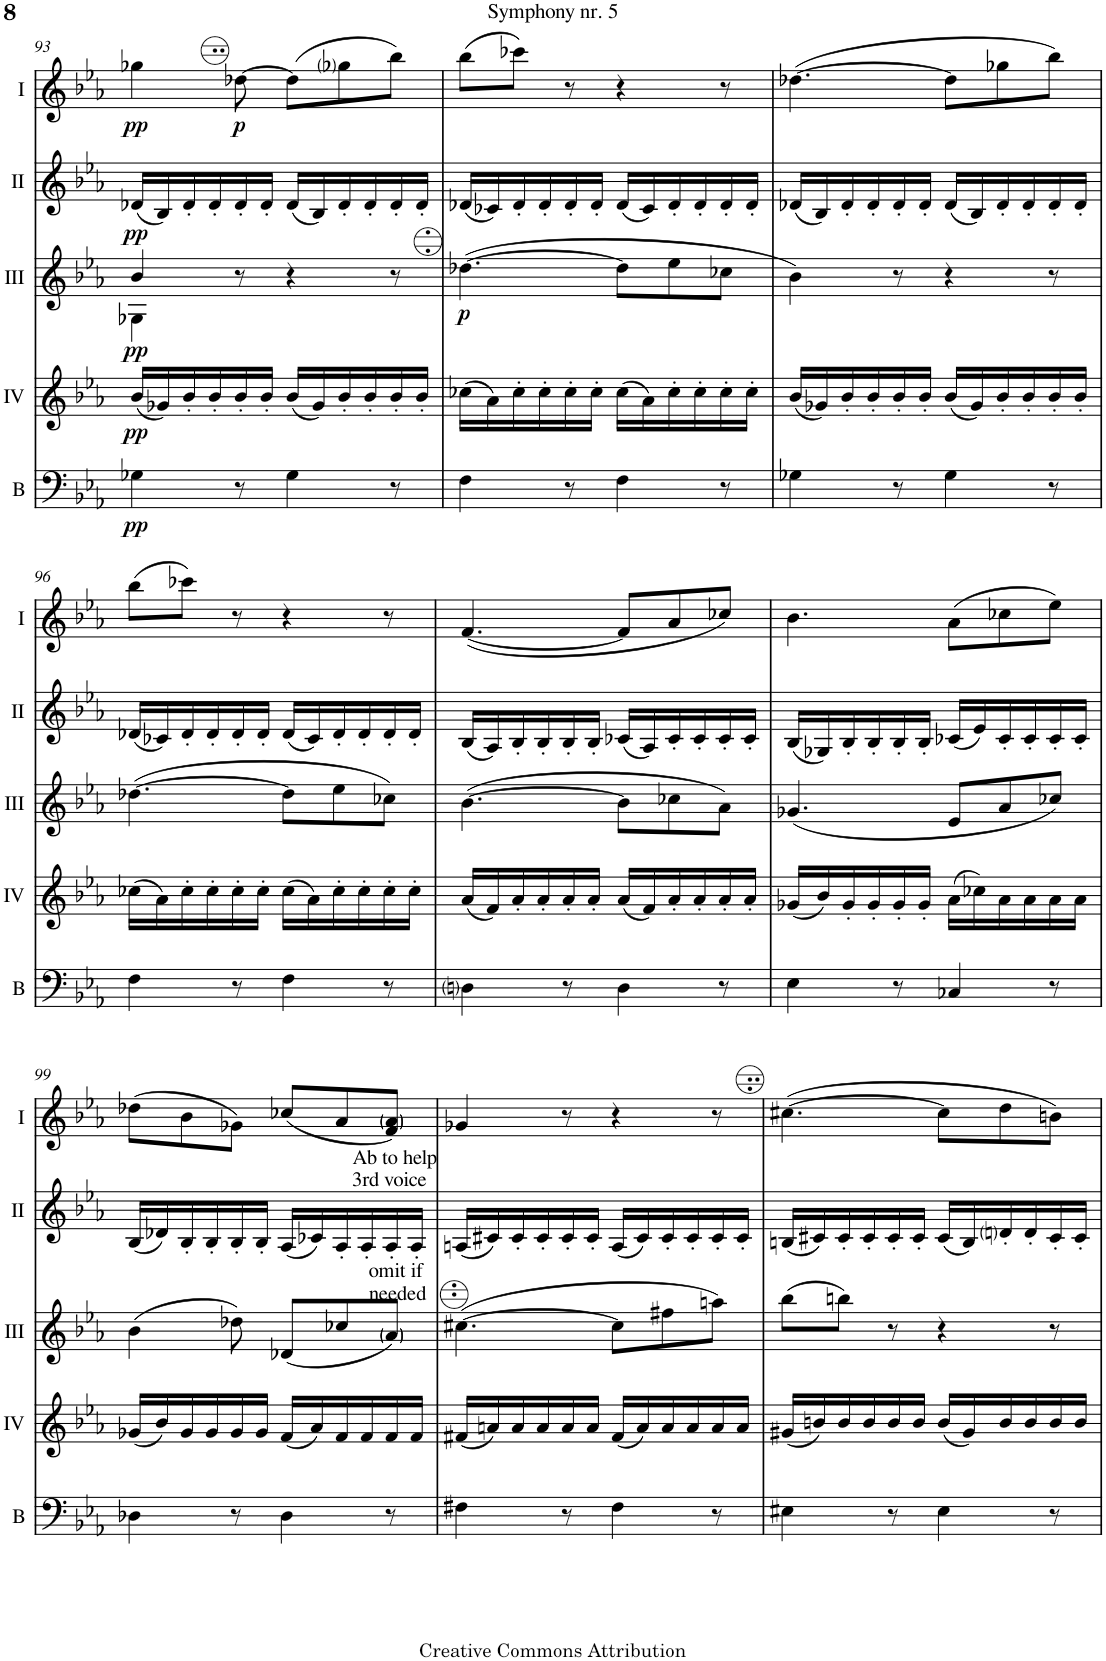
**kern	**dynam	**kern	**dynam	**kern	**dynam	**kern	**dynam	**kern	**dynam
*part5	*part5	*part4	*part4	*part3	*part3	*part2	*part2	*part1	*part1
*staff5	*staff5	*staff4	*staff4	*staff3	*staff3	*staff2	*staff2	*staff1	*staff1
*I"Bass	*	*I"Acc. 4	*	*I"Acc. 3	*	*I"Acc. 2	*	*I"Acc. 1	*
*I'B	*	*	*	*	*	*	*	*	*
!!LO:PB:g=z
*clefF4	*	*clefG2	*	*clefG2	*	*clefG2	*	*clefG2	*
*Trd7c12	*	*Trd7c12	*	*Trd7c12	*	*	*	*	*
*k[b-e-a-]	*	*k[b-e-a-]	*	*k[b-e-a-]	*	*k[b-e-a-]	*	*k[b-e-a-]	*
*M6/8	*	*M6/8	*	*M6/8	*	*M6/8	*	*M6/8	*
=93	=93	=93	=93	=93	=93	=93	=93	=93	=93
*	*	*	*	*^	*	*	*	*	*
!	!LO:DY:b	!	!LO:DY:b	!	!	!LO:DY:b	!	!LO:DY:b	!	!LO:DY:b
4G-X\	pp	(16b-/LL	pp	4b-/	4G-X\	pp	(16d-X/LL	pp	4g-X\	pp
.	.	16g-X/)	.	.	.	.	16B-/)	.	.	.
.	.	16b-'/	.	.	.	.	16d-'/	.	.	.
.	.	16b-'/	.	.	.	.	16d-'/	.	.	.
!	!	!	!	!	!	!	!	!	!	!LO:DY:b
8r	.	16b-'/	.	8r	8ryy	.	16d-'/	.	[8dd-X\	p
.	.	16b-'/JJ	.	.	.	.	16d-'/JJ	.	.	.
4G-\	.	(16b-/LL	.	4r	4ryy	.	(16d-/LL	.	(8dd-\L]	.
.	.	16g-/)	.	.	.	.	16B-/)	.	.	.
.	.	16b-'/	.	.	.	.	16d-'/	.	8gg-i\	.
.	.	16b-'/	.	.	.	.	16d-'/	.	.	.
8r	.	16b-'/	.	8r	8ryy	.	16d-'/	.	8bb-\J)	.
.	.	16b-'/JJ	.	.	.	.	16d-'/JJ	.	.	.
*	*	*	*	*v	*v	*	*	*	*	*
=94	=94	=94	=94	=94	=94	=94	=94	=94	=94
!	!	!	!	!	!LO:DY:b	!	!	!	!
4F\	.	(16cc-X\LL	.	([4.dd-X\	p	(16d-X/LL	.	(8bb-\L	.
.	.	16a-\)	.	.	.	16c-X/)	.	.	.
.	.	16cc-'\	.	.	.	16d-'/	.	8ccc-X\J)	.
.	.	16cc-'\	.	.	.	16d-'/	.	.	.
8r	.	16cc-'\	.	.	.	16d-'/	.	8r	.
.	.	16cc-'\JJ	.	.	.	16d-'/JJ	.	.	.
4F\	.	(16cc-\LL	.	8dd-\L]	.	(16d-/LL	.	4r	.
.	.	16a-\)	.	.	.	16c-/)	.	.	.
.	.	16cc-'\	.	8ee-\	.	16d-'/	.	.	.
.	.	16cc-'\	.	.	.	16d-'/	.	.	.
8r	.	16cc-'\	.	8cc-X\J	.	16d-'/	.	8r	.
.	.	16cc-'\JJ	.	.	.	16d-'/JJ	.	.	.
=95	=95	=95	=95	=95	=95	=95	=95	=95	=95
4G-X\	.	(16b-/LL	.	4b-\)	.	(16d-X/LL	.	([4.dd-X\	.
.	.	16g-X/)	.	.	.	16B-/)	.	.	.
.	.	16b-'/	.	.	.	16d-'/	.	.	.
.	.	16b-'/	.	.	.	16d-'/	.	.	.
8r	.	16b-'/	.	8r	.	16d-'/	.	.	.
.	.	16b-'/JJ	.	.	.	16d-'/JJ	.	.	.
4G-\	.	(16b-/LL	.	4r	.	(16d-/LL	.	8dd-\L]	.
.	.	16g-/)	.	.	.	16B-/)	.	.	.
.	.	16b-'/	.	.	.	16d-'/	.	8gg-X\	.
.	.	16b-'/	.	.	.	16d-'/	.	.	.
8r	.	16b-'/	.	8r	.	16d-'/	.	8bb-\J)	.
.	.	16b-'/JJ	.	.	.	16d-'/JJ	.	.	.
!!LO:LB:g=z
=96	=96	=96	=96	=96	=96	=96	=96	=96	=96
4F\	.	(16cc-X\LL	.	([4.dd-X\	.	(16d-X/LL	.	(8bb-\L	.
.	.	16a-\)	.	.	.	16c-X/)	.	.	.
.	.	16cc-'\	.	.	.	16d-'/	.	8ccc-X\J)	.
.	.	16cc-'\	.	.	.	16d-'/	.	.	.
8r	.	16cc-'\	.	.	.	16d-'/	.	8r	.
.	.	16cc-'\JJ	.	.	.	16d-'/JJ	.	.	.
4F\	.	(16cc-\LL	.	8dd-\L]	.	(16d-/LL	.	4r	.
.	.	16a-\)	.	.	.	16c-/)	.	.	.
.	.	16cc-'\	.	8ee-\	.	16d-'/	.	.	.
.	.	16cc-'\	.	.	.	16d-'/	.	.	.
8r	.	16cc-'\	.	8cc-X\J)	.	16d-'/	.	8r	.
.	.	16cc-'\JJ	.	.	.	16d-'/JJ	.	.	.
=97	=97	=97	=97	=97	=97	=97	=97	=97	=97
4Dni\	.	(16a-/LL	.	([4.b-\	.	(16B-/LL	.	([4.f/	.
.	.	16f/)	.	.	.	16A-/)	.	.	.
.	.	16a-'/	.	.	.	16B-'/	.	.	.
.	.	16a-'/	.	.	.	16B-'/	.	.	.
8r	.	16a-'/	.	.	.	16B-'/	.	.	.
.	.	16a-'/JJ	.	.	.	16B-'/JJ	.	.	.
4D\	.	(16a-/LL	.	8b-\L]	.	(16c-X/LL	.	8f/L]	.
.	.	16f/)	.	.	.	16A-/)	.	.	.
.	.	16a-'/	.	8cc-X\	.	16c-'/	.	8a-/	.
.	.	16a-'/	.	.	.	16c-'/	.	.	.
8r	.	16a-'/	.	8a-\J)	.	16c-'/	.	8cc-X/J)	.
.	.	16a-'/JJ	.	.	.	16c-'/JJ	.	.	.
=98	=98	=98	=98	=98	=98	=98	=98	=98	=98
4E-\	.	(16g-X/LL	.	(4.g-X/	.	(16B-/LL	.	4.b-\	.
.	.	16b-/)	.	.	.	16G-X/)	.	.	.
.	.	16g-'/	.	.	.	16B-'/	.	.	.
.	.	16g-'/	.	.	.	16B-'/	.	.	.
8r	.	16g-'/	.	.	.	16B-'/	.	.	.
.	.	16g-'/JJ	.	.	.	16B-'/JJ	.	.	.
4C-X/	.	(16a-\LL	.	8e-/L	.	(16c-X/LL	.	(8a-\L	.
.	.	16cc-X\)	.	.	.	16e-/)	.	.	.
.	.	16a-\	.	8a-/	.	16c-'/	.	8cc-X\	.
.	.	16a-\	.	.	.	16c-'/	.	.	.
8r	.	16a-\	.	8cc-X/J)	.	16c-'/	.	8ee-\J)	.
.	.	16a-\JJ	.	.	.	16c-'/JJ	.	.	.
!!LO:LB:g=z
=99	=99	=99	=99	=99	=99	=99	=99	=99	=99
*	*	*	*	*	*	*	*	*^	*
4D-X\	.	(16g-X/LL	.	(4b-\	.	(16B-/LL	.	(8dd-X\L	2ryy	.
.	.	16b-/)	.	.	.	16d-X/)	.	.	.	.
.	.	16g-/	.	.	.	16B-'/	.	8b-\	.	.
.	.	16g-/	.	.	.	16B-'/	.	.	.	.
8r	.	16g-/	.	8dd-X\)	.	16B-'/	.	8g-X\J)	.	.
.	.	16g-/JJ	.	.	.	16B-'/JJ	.	.	.	.
4D-\	.	(16f/LL	.	(8d-X/L	.	(16A-/LL	.	(8cc-X/L	.	.
.	.	16a-/)	.	.	.	16c-X/)	.	.	.	.
.	.	16f/	.	8cc-X/	.	16A-'/	.	8a-/	16ryy	.
!	!	!	!	!	!	!	!	!	!LO:TX:b:t=Ab to help	!
!	!	!	!	!	!	!	!	!	!LO:TX:b:t=3rd voice	!
.	.	16f/	.	.	.	16A-'/	.	.	8.ryy	.
!	!	!	!	!LO:TX:a:t=omit if	!	!	!	!	!	!
!	!	!	!	!LO:TX:a:t=needed	!	!	!	!	!	!
8r	.	16f/	.	8a-/J)	.	16A-'/	.	8f/ 8a-/J)	.	.
.	.	16f/JJ	.	.	.	16A-'/JJ	.	.	.	.
*	*	*	*	*	*	*	*	*v	*v	*
=100	=100	=100	=100	=100	=100	=100	=100	=100	=100
4F#X\	.	(16f#X/LL	.	([4.ccc#X\	.	(16An/LL	.	4g-X/	.
.	.	16an/)	.	.	.	16c#X/)	.	.	.
.	.	16a/	.	.	.	16c#'/	.	.	.
.	.	16a/	.	.	.	16c#'/	.	.	.
8r	.	16a/	.	.	.	16c#'/	.	8r	.
.	.	16a/JJ	.	.	.	16c#'/JJ	.	.	.
4F#\	.	(16f#/LL	.	8ccc#\L]	.	(16A/LL	.	4r	.
.	.	16a/)	.	.	.	16c#/)	.	.	.
.	.	16a/	.	8fff#X\	.	16c#'/	.	.	.
.	.	16a/	.	.	.	16c#'/	.	.	.
8r	.	16a/	.	8aaan\J)	.	16c#'/	.	8r	.
.	.	16a/JJ	.	.	.	16c#'/JJ	.	.	.
=101	=101	=101	=101	=101	=101	=101	=101	=101	=101
4E#X\	.	(16g#X/LL	.	(8bbb-\L	.	(16Bn/LL	.	([4.c#X\	.
.	.	16bn/)	.	.	.	16c#X/)	.	.	.
.	.	16b/	.	8bbbn\J)	.	16c#'/	.	.	.
.	.	16b/	.	.	.	16c#'/	.	.	.
8r	.	16b/	.	8r	.	16c#'/	.	.	.
.	.	16b/JJ	.	.	.	16c#'/JJ	.	.	.
4E#\	.	(16b/LL	.	4r	.	(16c#/LL	.	8c#\L]	.
.	.	16g#/)	.	.	.	16B/)	.	.	.
.	.	16b/	.	.	.	16dni'/	.	8d\	.
.	.	16b/	.	.	.	16d'/	.	.	.
8r	.	16b/	.	8r	.	16c#'/	.	8Bn\J)	.
.	.	16b/JJ	.	.	.	16c#'/JJ	.	.	.
=	=	=	=	=	=	=	=	=	=
*-	*-	*-	*-	*-	*-	*-	*-	*-	*-
